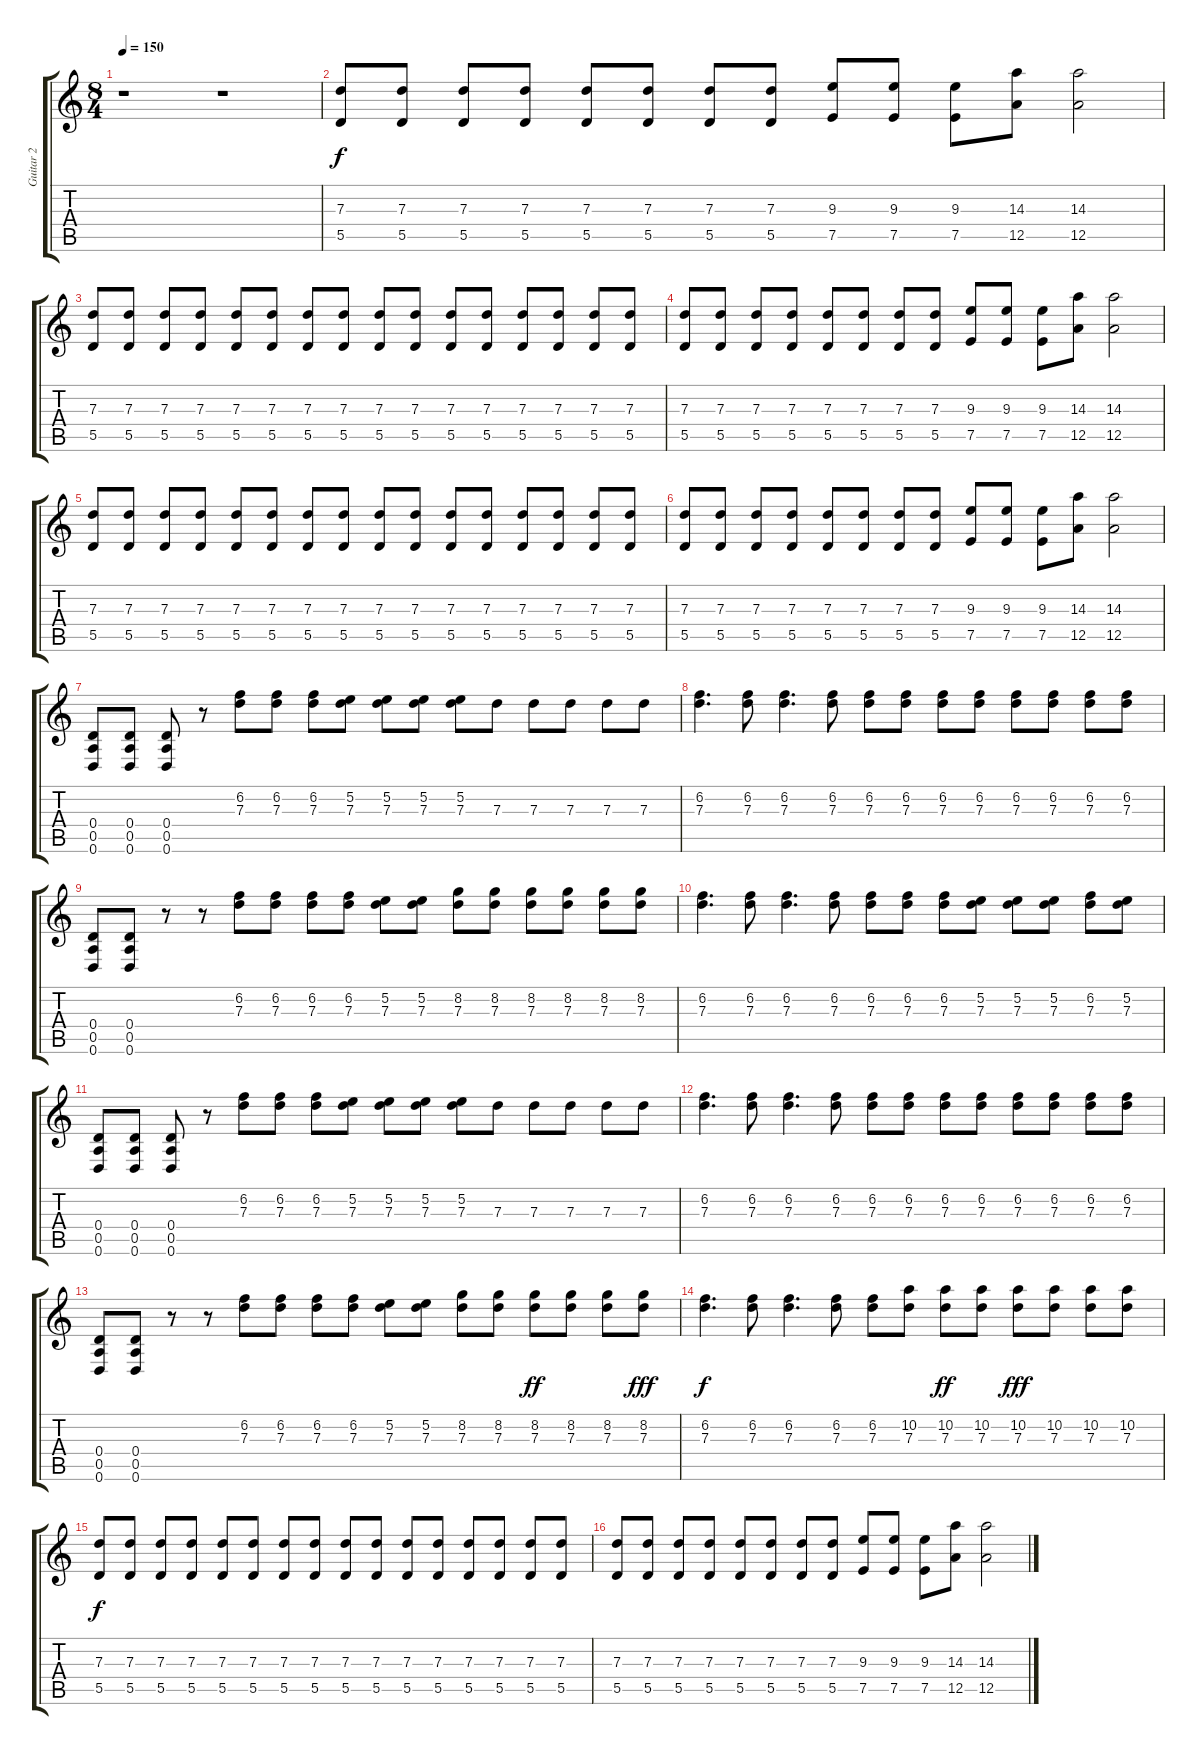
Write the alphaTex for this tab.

\track ("Guitar 2" "Guitar 2") {instrument distortionguitar}
\staff {score tabs}
\tuning (E4 B3 G3 D3 A2 D2) {hide}
\ts (8 4)
\tempo 150
\clef g2
\ks c
r.1{dy f} r.1 |
(7.3 5.5).8{volume 14} (7.3 5.5).8 (7.3 5.5).8 (7.3 5.5).8 (7.3 5.5).8 (7.3 5.5).8 (7.3 5.5).8 (7.3 5.5).8 (9.3 7.5).8 (9.3 7.5).8 (9.3 7.5).8 (14.3 12.5).8 (14.3 12.5).2 |
(7.3 5.5).8{volume 10} (7.3 5.5).8 (7.3 5.5).8 (7.3 5.5).8 (7.3 5.5).8 (7.3 5.5).8 (7.3 5.5).8 (7.3 5.5).8 (7.3 5.5).8 (7.3 5.5).8 (7.3 5.5).8 (7.3 5.5).8 (7.3 5.5).8 (7.3 5.5).8 (7.3 5.5).8 (7.3 5.5).8 |
(7.3 5.5).8 (7.3 5.5).8 (7.3 5.5).8 (7.3 5.5).8 (7.3 5.5).8 (7.3 5.5).8 (7.3 5.5).8 (7.3 5.5).8 (9.3 7.5).8 (9.3 7.5).8 (9.3 7.5).8 (14.3 12.5).8 (14.3 12.5).2 |
(7.3 5.5).8 (7.3 5.5).8 (7.3 5.5).8 (7.3 5.5).8 (7.3 5.5).8 (7.3 5.5).8 (7.3 5.5).8 (7.3 5.5).8 (7.3 5.5).8 (7.3 5.5).8 (7.3 5.5).8 (7.3 5.5).8 (7.3 5.5).8 (7.3 5.5).8 (7.3 5.5).8 (7.3 5.5).8 |
(7.3 5.5).8 (7.3 5.5).8 (7.3 5.5).8 (7.3 5.5).8 (7.3 5.5).8 (7.3 5.5).8 (7.3 5.5).8 (7.3 5.5).8 (9.3 7.5).8 (9.3 7.5).8 (9.3 7.5).8 (14.3 12.5).8 (14.3 12.5).2 |
(0.4 0.5 0.6).8 (0.4 0.5 0.6).8 (0.4 0.5 0.6).8 r.8 (6.2 7.3).8{instrument electricguitarjazz} (6.2 7.3).8 (6.2 7.3).8 (5.2 7.3).8 (5.2 7.3).8 (5.2 7.3).8 (5.2 7.3).8 7.3.8 7.3.8 7.3.8 7.3.8 7.3.8 |
(6.2 7.3).4{d volume 11} (6.2 7.3).8 (6.2 7.3).4{d} (6.2 7.3).8 (6.2 7.3).8 (6.2 7.3).8 (6.2 7.3).8 (6.2 7.3).8 (6.2 7.3).8 (6.2 7.3).8 (6.2 7.3).8 (6.2 7.3).8 |
(0.4 0.5 0.6).8{volume 10 instrument distortionguitar} (0.4 0.5 0.6).8 r.8 r.8 (6.2 7.3).8{volume 8 instrument electricguitarjazz} (6.2 7.3).8 (6.2 7.3).8 (6.2 7.3).8 (5.2 7.3).8 (5.2 7.3).8 (8.2 7.3).8 (8.2 7.3).8 (8.2 7.3).8 (8.2 7.3).8 (8.2 7.3).8 (8.2 7.3).8 |
(6.2 7.3).4{d volume 11} (6.2 7.3).8 (6.2 7.3).4{d} (6.2 7.3).8 (6.2 7.3).8 (6.2 7.3).8 (6.2 7.3).8 (5.2 7.3).8 (5.2 7.3).8 (5.2 7.3).8 (6.2 7.3).8 (5.2 7.3).8 |
(0.4 0.5 0.6).8 (0.4 0.5 0.6).8 (0.4 0.5 0.6).8 r.8 (6.2 7.3).8{instrument electricguitarjazz} (6.2 7.3).8 (6.2 7.3).8 (5.2 7.3).8 (5.2 7.3).8 (5.2 7.3).8 (5.2 7.3).8 7.3.8 7.3.8 7.3.8 7.3.8 7.3.8 |
(6.2 7.3).4{d volume 11} (6.2 7.3).8 (6.2 7.3).4{d} (6.2 7.3).8 (6.2 7.3).8 (6.2 7.3).8 (6.2 7.3).8 (6.2 7.3).8 (6.2 7.3).8 (6.2 7.3).8 (6.2 7.3).8 (6.2 7.3).8 |
(0.4 0.5 0.6).8{volume 10 instrument distortionguitar} (0.4 0.5 0.6).8 r.8 r.8 (6.2 7.3).8{instrument electricguitarjazz} (6.2 7.3).8 (6.2 7.3).8 (6.2 7.3).8 (5.2 7.3).8 (5.2 7.3).8 (8.2 7.3).8 (8.2 7.3).8 (8.2 7.3).8{dy ff} (8.2 7.3).8 (8.2 7.3).8 (8.2 7.3).8{dy fff} |
(6.2 7.3).4{d dy f volume 11} (6.2 7.3).8 (6.2 7.3).4{d} (6.2 7.3).8 (6.2 7.3).8 (10.2 7.3).8 (10.2 7.3).8{dy ff} (10.2 7.3).8 (10.2 7.3).8{dy fff} (10.2 7.3).8 (10.2 7.3).8 (10.2 7.3).8 |
(7.3 5.5).8{dy f volume 10 instrument distortionguitar} (7.3 5.5).8 (7.3 5.5).8 (7.3 5.5).8 (7.3 5.5).8 (7.3 5.5).8 (7.3 5.5).8 (7.3 5.5).8 (7.3 5.5).8 (7.3 5.5).8 (7.3 5.5).8 (7.3 5.5).8 (7.3 5.5).8 (7.3 5.5).8 (7.3 5.5).8 (7.3 5.5).8 |
(7.3 5.5).8 (7.3 5.5).8 (7.3 5.5).8 (7.3 5.5).8 (7.3 5.5).8 (7.3 5.5).8 (7.3 5.5).8 (7.3 5.5).8 (9.3 7.5).8 (9.3 7.5).8 (9.3 7.5).8 (14.3 12.5).8 (14.3 12.5).2
